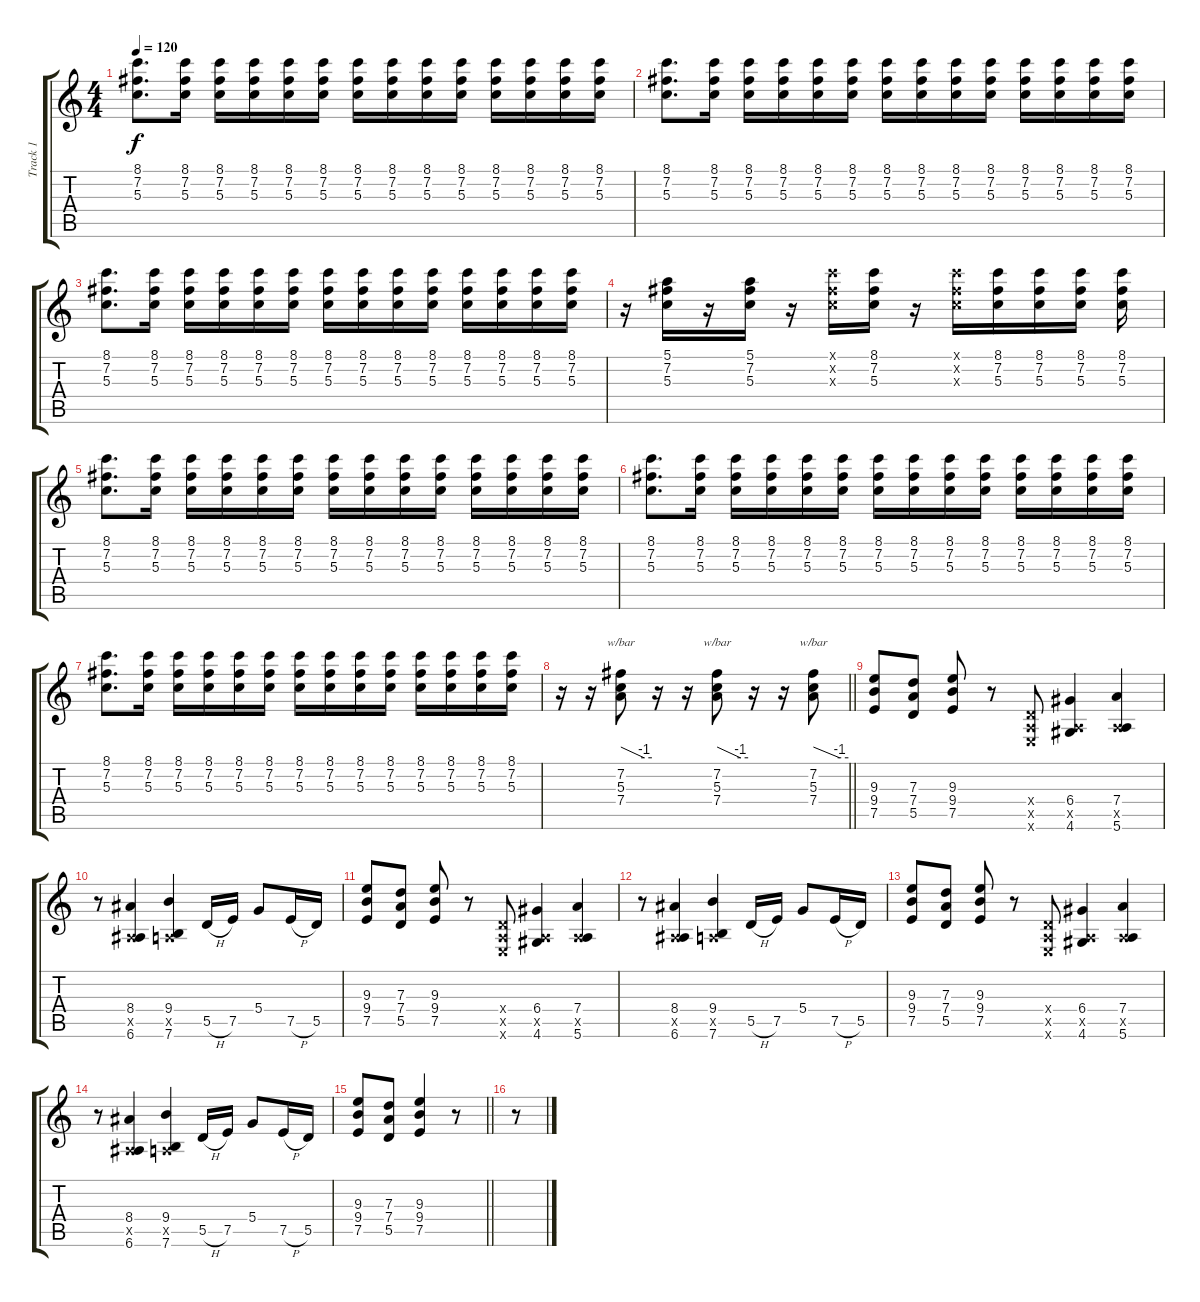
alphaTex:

\track ("Track 1" "Track 1") {instrument electricguitarclean}
\staff {score tabs}
\tuning (E4 B3 G3 D3 A2 E2) {hide}
\ts (4 4)
\tempo 120
\clef g2
\ks c
(8.1 7.2 5.3).8{d dy f} (8.1 7.2 5.3).16 (8.1 7.2 5.3).16 (8.1 7.2 5.3).16 (8.1 7.2 5.3).16 (8.1 7.2 5.3).16 (8.1 7.2 5.3).16 (8.1 7.2 5.3).16 (8.1 7.2 5.3).16 (8.1 7.2 5.3).16 (8.1 7.2 5.3).16 (8.1 7.2 5.3).16 (8.1 7.2 5.3).16 (8.1 7.2 5.3).16 |
(8.1 7.2 5.3).8{d} (8.1 7.2 5.3).16 (8.1 7.2 5.3).16 (8.1 7.2 5.3).16 (8.1 7.2 5.3).16 (8.1 7.2 5.3).16 (8.1 7.2 5.3).16 (8.1 7.2 5.3).16 (8.1 7.2 5.3).16 (8.1 7.2 5.3).16 (8.1 7.2 5.3).16 (8.1 7.2 5.3).16 (8.1 7.2 5.3).16 (8.1 7.2 5.3).16 |
(8.1 7.2 5.3).8{d} (8.1 7.2 5.3).16 (8.1 7.2 5.3).16 (8.1 7.2 5.3).16 (8.1 7.2 5.3).16 (8.1 7.2 5.3).16 (8.1 7.2 5.3).16 (8.1 7.2 5.3).16 (8.1 7.2 5.3).16 (8.1 7.2 5.3).16 (8.1 7.2 5.3).16 (8.1 7.2 5.3).16 (8.1 7.2 5.3).16 (8.1 7.2 5.3).16 |
r.16 (5.1 7.2 5.3).16 r.16 (5.1 7.2 5.3).16 r.16 (8.1{x} 7.2{x} 5.3{x}).16 (8.1 7.2 5.3).16 r.16 (8.1{x} 7.2{x} 5.3{x}).16 (8.1 7.2 5.3).16 (8.1 7.2 5.3).16 (8.1 7.2 5.3).16 (8.1 7.2 5.3).16 |
(8.1 7.2 5.3).8{d} (8.1 7.2 5.3).16 (8.1 7.2 5.3).16 (8.1 7.2 5.3).16 (8.1 7.2 5.3).16 (8.1 7.2 5.3).16 (8.1 7.2 5.3).16 (8.1 7.2 5.3).16 (8.1 7.2 5.3).16 (8.1 7.2 5.3).16 (8.1 7.2 5.3).16 (8.1 7.2 5.3).16 (8.1 7.2 5.3).16 (8.1 7.2 5.3).16 |
(8.1 7.2 5.3).8{d} (8.1 7.2 5.3).16 (8.1 7.2 5.3).16 (8.1 7.2 5.3).16 (8.1 7.2 5.3).16 (8.1 7.2 5.3).16 (8.1 7.2 5.3).16 (8.1 7.2 5.3).16 (8.1 7.2 5.3).16 (8.1 7.2 5.3).16 (8.1 7.2 5.3).16 (8.1 7.2 5.3).16 (8.1 7.2 5.3).16 (8.1 7.2 5.3).16 |
(8.1 7.2 5.3).8{d} (8.1 7.2 5.3).16 (8.1 7.2 5.3).16 (8.1 7.2 5.3).16 (8.1 7.2 5.3).16 (8.1 7.2 5.3).16 (8.1 7.2 5.3).16 (8.1 7.2 5.3).16 (8.1 7.2 5.3).16 (8.1 7.2 5.3).16 (8.1 7.2 5.3).16 (8.1 7.2 5.3).16 (8.1 7.2 5.3).16 (8.1 7.2 5.3).16 |
\barLineRight lightlight
r.16 r.16 (7.2 5.3 7.4).8{tbe (custom default 0 0 45 -4 60 -4)} r.16 r.16 (7.2 5.3 7.4).8{tbe (custom default 0 0 45 -4 60 -4)} r.16 r.16 (7.2 5.3 7.4).8{tbe (custom default 0 0 45 -4 60 -4)} |
(9.3 9.4 7.5).8 (7.3 7.4 5.5).8 (9.3 9.4 7.5).8 r.8 (0.4{x} 0.5{x} 0.6{x}).8 (6.4 0.5{x} 4.6).4 (7.4 0.5{x} 5.6).4 |
r.8 (8.4 0.5{x} 6.6).4 (9.4 0.5{x} 7.6).4 5.5{h}.16 7.5.16 5.4.8 7.5{h}.16 5.5.16 |
(9.3 9.4 7.5).8 (7.3 7.4 5.5).8 (9.3 9.4 7.5).8 r.8 (0.4{x} 0.5{x} 0.6{x}).8 (6.4 0.5{x} 4.6).4 (7.4 0.5{x} 5.6).4 |
r.8 (8.4 0.5{x} 6.6).4 (9.4 0.5{x} 7.6).4 5.5{h}.16 7.5.16 5.4.8 7.5{h}.16 5.5.16 |
(9.3 9.4 7.5).8 (7.3 7.4 5.5).8 (9.3 9.4 7.5).8 r.8 (0.4{x} 0.5{x} 0.6{x}).8 (6.4 0.5{x} 4.6).4 (7.4 0.5{x} 5.6).4 |
r.8 (8.4 0.5{x} 6.6).4 (9.4 0.5{x} 7.6).4 5.5{h}.16 7.5.16 5.4.8 7.5{h}.16 5.5.16 |
\barLineRight lightlight
(9.3 9.4 7.5).8 (7.3 7.4 5.5).8 (9.3 9.4 7.5).4 r.8 |
r.8
